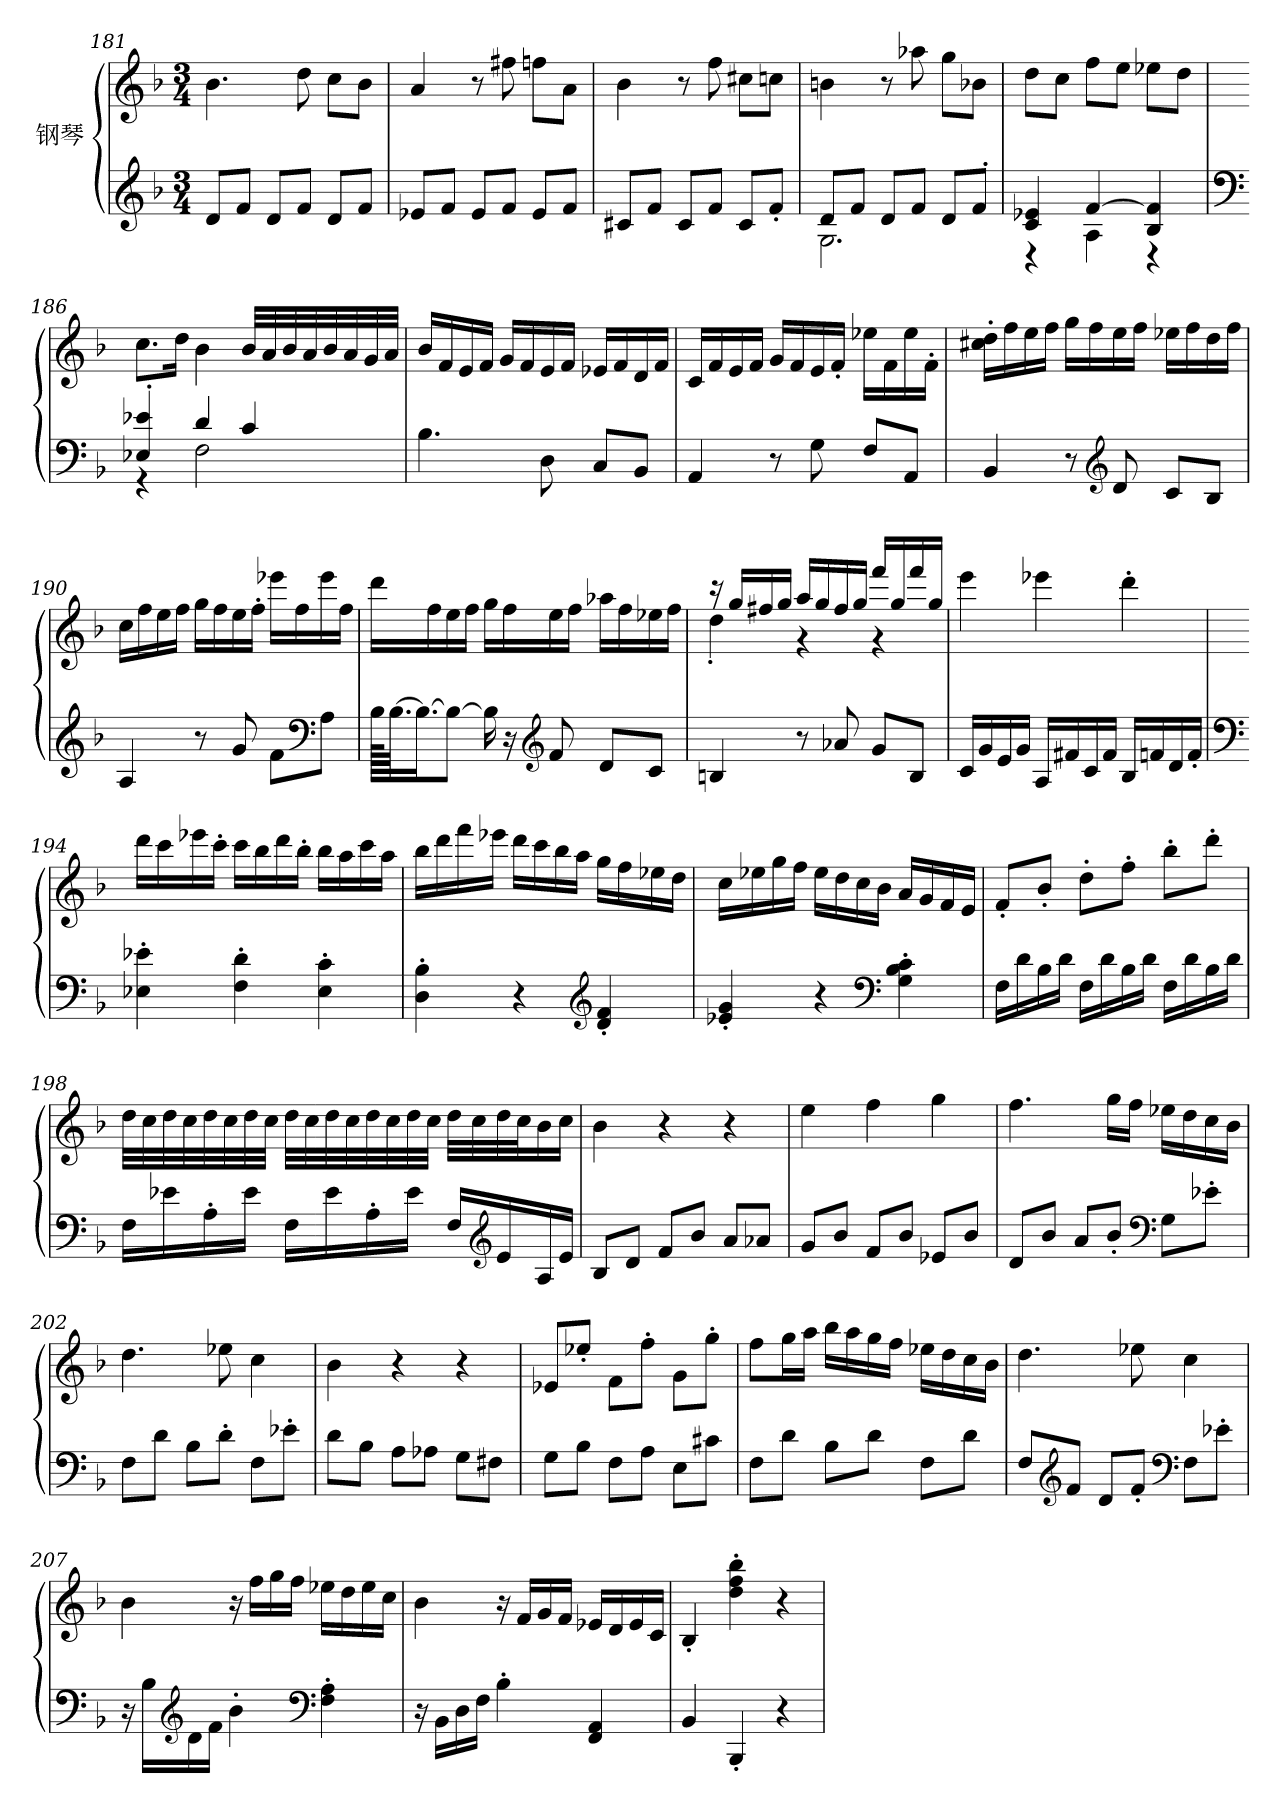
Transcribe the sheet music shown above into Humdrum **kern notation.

**kern	**kern
*part2	*part1
*staff2	*staff1
*I"钢琴	*I"钢琴
*clefG2	*clefG2
*k[b-]	*k[b-]
*M3/4	*M3/4
=181	=181
8d/L	4.b-\
8f/J	.
8d/L	.
8f/J	8dd\
8d/L	8cc\L
8f/J	8b-\J
!!LO:LB:g=z
=182	=182
8e-X/L	4a/
8f/J	.
8e-/L	8r
8f/J	8ff#X\
8e-/L	8ffn\L
8f/J	8a\J
=183	=183
8c#X/L	4b-\
8f/J	.
8c#/L	8r
8f/J	8ff\
8c#/L	8cc#X\L
8f'/J	8ccn\J
=184	=184
*^	*
8d/L	2.G\	4bn\
8f/J	.	.
8d/L	.	8r
8f/J	.	8aa-X\
8d/L	.	8gg\L
8f'/J	.	8b-X\J
=185	=185	=185
4c/ 4e-X/	4r	8dd\L
.	.	8cc\J
[4f/	4A\	8ff\L
.	.	8ee\J
4B-/ 4f/]	4r	8ee-X\L
.	.	8dd\J
!!LO:LB:g=z
=186	=186	=186
*clefF4	*	*
4E-X/' 4e-X/'	4r	8.cc\L
.	.	16dd\Jk
4d/	2F\	4b-\
4c/	.	32b-/LLL
.	.	32a/
.	.	32b-/
.	.	32a/
.	.	32b-/
.	.	32a/
.	.	32g/
.	.	32a/JJJ
*v	*v	*
=187	=187
4.B-\	16b-/LL
.	16f/
.	16e/
.	16f/JJ
.	16g/LL
.	16f/
8D\	16e/
.	16f/JJ
8C/L	16e-X/LL
.	16f/
8BB-/J	16d/
.	16f/JJ
=188	=188
4AA/	16c/LL
.	16f/
.	16e/
.	16f/JJ
8r	16g/LL
.	16f/
8G\	16e/
.	16f'/JJ
8F/L	16ee-X\LL
.	16f\
8AA/J	16ee-\
.	16f'\JJ
!!LO:LB:g=z
=189	=189
4BB-/	16cc#X\' 16dd\'LL
.	16ff\
.	16ee\
.	16ff\JJ
8r	16gg\LL
.	16ff\
*clefG2	*
8d/	16ee\
.	16ff\JJ
8c/L	16ee-X\LL
.	16ff\
8B-/J	16dd\
.	16ff\JJ
=190	=190
4A/	16cc\LL
.	16ff\
.	16ee\
.	16ff\JJ
8r	16gg\LL
.	16ff\
8g/	16ee\
.	16ff'\JJ
8f\L	16eee-X\LL
.	16ff\
*clefF4	*
8A\J	16eee-\
.	16ff\JJ
!!LO:PB:g=z
=191	=191
128B-\KLLLL	16ddd\LL
[64.B-\JJ	.
16.B-\J_	.
.	16ff\
8B-\J_	16ee\
.	16ff\JJ
16B-\]	16gg\LL
16r	16ff\
*clefG2	*
8f/	16ee\
.	16ff\JJ
8d/L	16aa-X\LL
.	16ff\
8c/J	16ee-X\
.	16ff\JJ
=192	=192
*	*^
4Bn/	16r	4dd'\
.	16gg/LL	.
.	16ff#X/	.
.	16gg/JJ	.
8r	16aa/LL	4r
.	16gg/	.
8a-X/	16ff#/	.
.	16gg/JJ	.
8g/L	16fff/LL	4r
.	16gg/	.
8B/J	16fff/	.
.	16gg/JJ	.
*	*v	*v
=193	=193
16c/LL	4eee\
16g/	.
16e/	.
16g/JJ	.
16A/LL	4eee-X\
16f#X/	.
16c/	.
16f#/JJ	.
16B-/LL	4ddd'\
16fn/	.
16d/	.
16f'/JJ	.
!!LO:LB:g=z
=194	=194
*clefF4	*
4E-X\' 4e-X\'	16ddd\LL
.	16ccc\
.	16eee-X\
.	16ccc'\JJ
4F\' 4d\'	16ccc\LL
.	16bb-\
.	16ddd\
.	16bb-'\JJ
4E-\' 4c\'	16bb-\LL
.	16aa\
.	16ccc\
.	16aa\JJ
=195	=195
4D\' 4B-\'	16bb-\LL
.	16ddd\
.	16fff\
.	16eee-X\JJ
4r	16ddd\LL
.	16ccc\
.	16bb-\
.	16aa\JJ
*clefG2	*
4d/' 4f/'	16gg\LL
.	16ff\
.	16ee-X\
.	16dd\JJ
!!LO:LB:g=z
=196	=196
4e-X/' 4g/'	16cc\LL
.	16ee-X\
.	16gg\
.	16ff\JJ
4r	16ee-\LL
.	16dd\
.	16cc\
.	16b-\JJ
*clefF4	*
4G\' 4B-\' 4c\'	16a/LL
.	16g/
.	16f/
.	16e/JJ
=197	=197
16F\LL	8f'/L
16d\	.
16B-\	8b-'/J
16d\JJ	.
16F\LL	8dd'\L
16d\	.
16B-\	8ff'\J
16d\JJ	.
16F\LL	8bb-'\L
16d\	.
16B-\	8ddd'\J
16d\JJ	.
!!LO:LB:g=z
=198	=198
16F\LL	32dd\LLL
.	32cc\
16e-X\	32dd\
.	32cc\
16A'\	32dd\
.	32cc\
16e-\JJ	32dd\
.	32cc\JJJ
16F\LL	32dd\LLL
.	32cc\
16e-\	32dd\
.	32cc\
16A'\	32dd\
.	32cc\
16e-\JJ	32dd\
.	32cc\JJJ
16F/LL	32dd\LLL
.	32cc\
*clefG2	*
16e-/	32dd\
.	32cc\J
16A/	16b-\
16e-/JJ	16cc\JJ
=199	=199
8B-/L	4b-\
8d/J	.
8f/L	4r
8b-/J	.
8a/L	4r
8a-X/J	.
=200	=200
8g/L	4ee\
8b-/J	.
8f/L	4ff\
8b-/J	.
8e-X/L	4gg\
8b-/J	.
!!LO:LB:g=z
=201	=201
8d/L	4.ff\
8b-/J	.
8a/L	.
8b-'/J	16gg\LL
.	16ff\JJ
*clefF4	*
8G\L	16ee-X\LL
.	16dd\
8e-X'\J	16cc\
.	16b-\JJ
=202	=202
8F\L	4.dd\
8d\J	.
8B-\L	.
8d'\J	8ee-X\
8F\L	4cc\
8e-X'\J	.
=203	=203
8d\L	4b-\
8B-\J	.
8A\L	4r
8A-X\J	.
8G\L	4r
8F#X\J	.
=204	=204
8G\L	8e-X/L
8B-\J	8ee-X'/J
8F\L	8f\L
8A\J	8ff'\J
8E\L	8g\L
8c#X\J	8gg'\J
!!LO:LB:g=z
=205	=205
8F\L	8ff\L
8d\J	16gg\L
.	16aa\JJ
8B-\L	16bb-\LL
.	16aa\
8d\J	16gg\
.	16ff\JJ
8F\L	16ee-X\LL
.	16dd\
8d\J	16cc\
.	16b-\JJ
=206	=206
8F/L	4.dd\
*clefG2	*
8f/J	.
8d/L	.
8f'/J	8ee-X\
*clefF4	*
8F\L	4cc\
8e-X'\J	.
=207	=207
16r	4b-\
16B-\LL	.
*clefG2	*
16d\	.
16f\JJ	.
4b-'\	16r
.	16ff\LL
.	16gg\
.	16ff\JJ
*clefF4	*
4F\' 4A\'	16ee-X\LL
.	16dd\
.	16ee-\
.	16cc\JJ
!!LO:PB:g=z
=208	=208
16r	4b-\
16BB-\LL	.
16D\	.
16F\JJ	.
4B-'\	16r
.	16f/LL
.	16g/
.	16f/JJ
4FF/ 4AA/	16e-X/LL
.	16d/
.	16e-/
.	16c/JJ
=209	=209
4BB-/	4B-'/
4BBB-'/	4dd\' 4ff\' 4bb-\'
4r	4r
=	=
*-	*-
